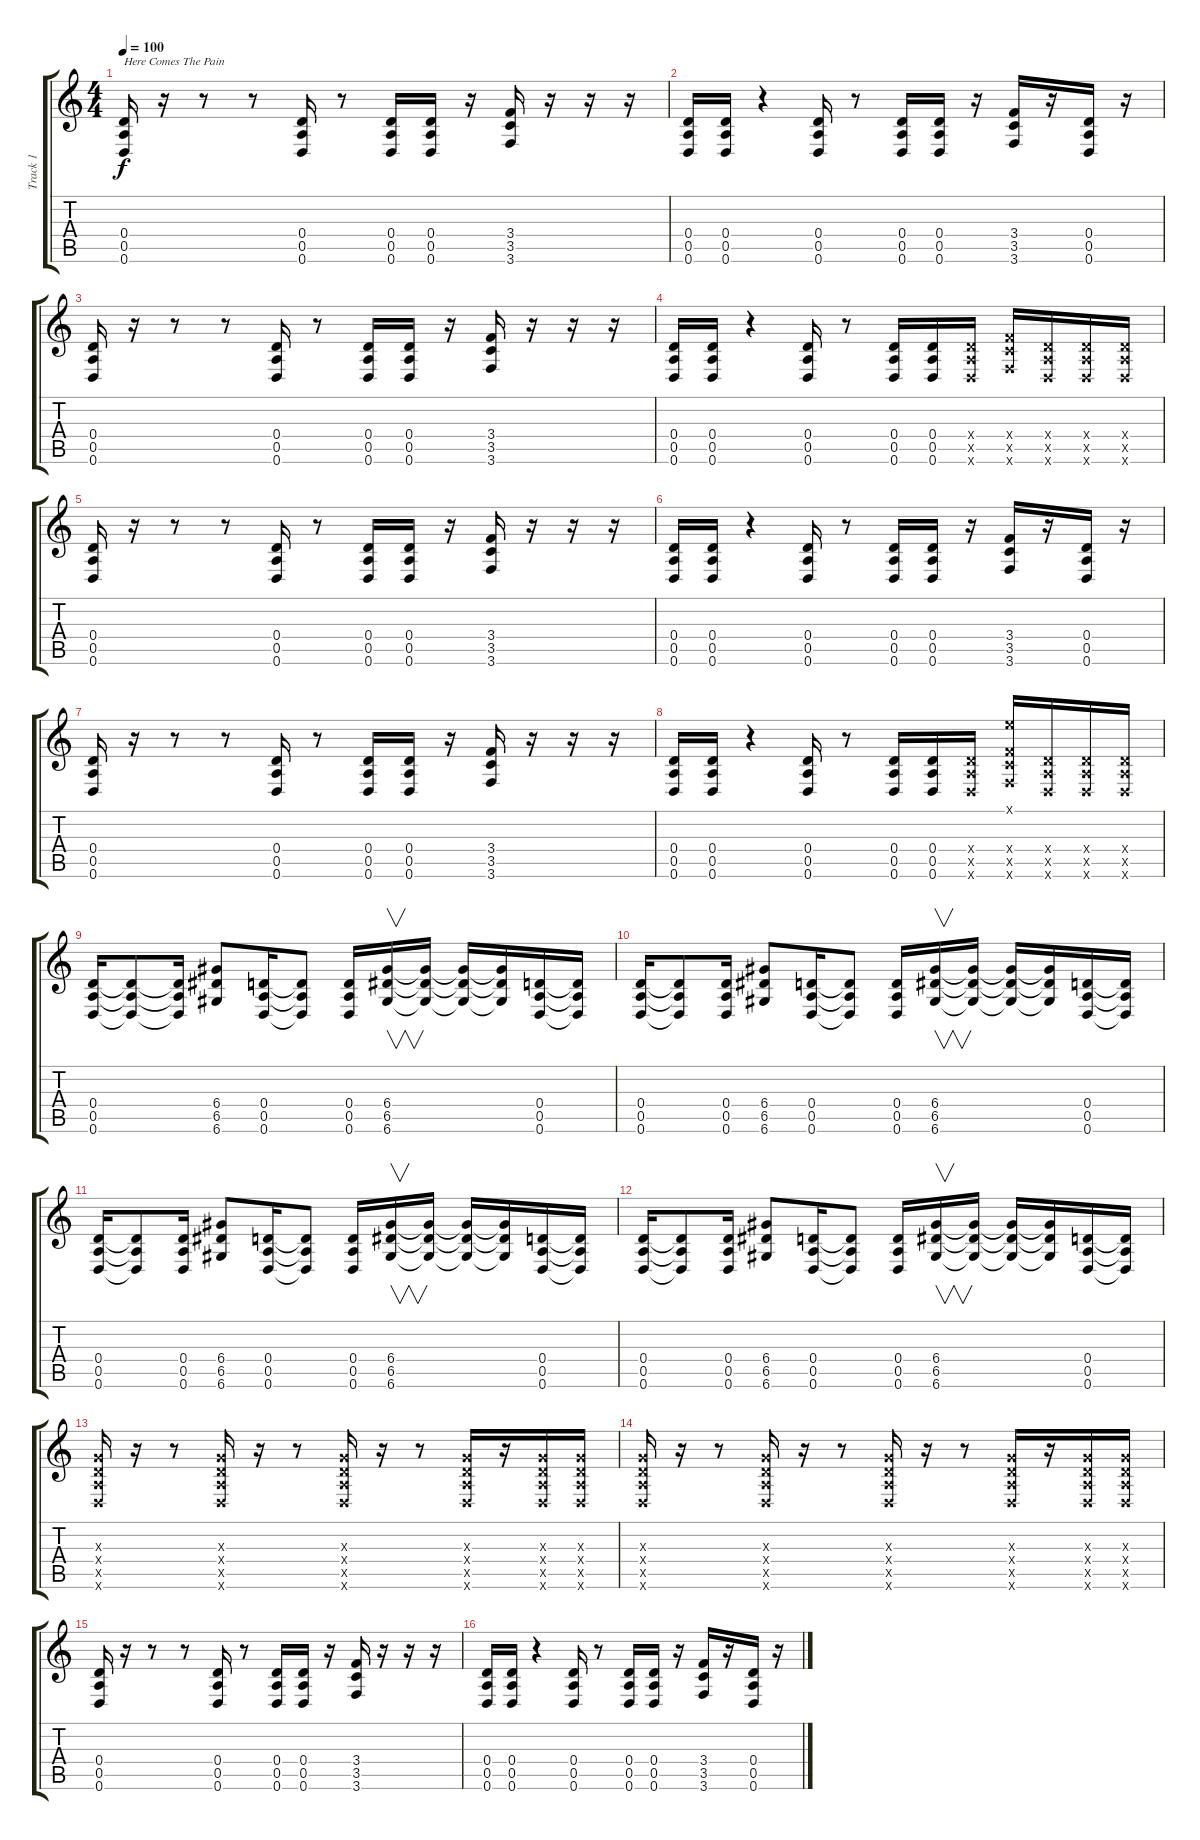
\track ("Track 1" "Track 1") {instrument distortionguitar}
\staff {score tabs}
\tuning (E4 B3 G3 D3 A2 D2) {hide}
\ts (4 4)
\tempo 100
\clef g2
\ks c
(0.4 0.5 0.6).16{txt "Here Comes The Pain" dy f instrument distortionguitar} r.16 r.8 r.8 (0.4 0.5 0.6).16 r.8 (0.4 0.5 0.6).16 (0.4 0.5 0.6).16 r.16 (3.4 3.5 3.6).16 r.16 r.16 r.16 |
(0.4 0.5 0.6).16 (0.4 0.5 0.6).16 r.4 (0.4 0.5 0.6).16 r.8 (0.4 0.5 0.6).16 (0.4 0.5 0.6).16 r.16 (3.4 3.5 3.6).16 r.16 (0.4 0.5 0.6).16 r.16 |
(0.4 0.5 0.6).16 r.16 r.8 r.8 (0.4 0.5 0.6).16 r.8 (0.4 0.5 0.6).16 (0.4 0.5 0.6).16 r.16 (3.4 3.5 3.6).16 r.16 r.16 r.16 |
(0.4 0.5 0.6).16 (0.4 0.5 0.6).16 r.4 (0.4 0.5 0.6).16 r.8 (0.4 0.5 0.6).16 (0.4 0.5 0.6).16 (0.4{x} 0.5{x} 0.6{x}).16 (3.4{x} 3.5{x} 3.6{x}).16 (0.4{x} 0.5{x} 0.6{x}).16 (0.4{x} 0.5{x} 0.6{x}).16 (0.4{x} 0.5{x} 0.6{x}).16 |
(0.4 0.5 0.6).16 r.16 r.8 r.8 (0.4 0.5 0.6).16 r.8 (0.4 0.5 0.6).16 (0.4 0.5 0.6).16 r.16 (3.4 3.5 3.6).16 r.16 r.16 r.16 |
(0.4 0.5 0.6).16 (0.4 0.5 0.6).16 r.4 (0.4 0.5 0.6).16 r.8 (0.4 0.5 0.6).16 (0.4 0.5 0.6).16 r.16 (3.4 3.5 3.6).16 r.16 (0.4 0.5 0.6).16 r.16 |
(0.4 0.5 0.6).16 r.16 r.8 r.8 (0.4 0.5 0.6).16 r.8 (0.4 0.5 0.6).16 (0.4 0.5 0.6).16 r.16 (3.4 3.5 3.6).16 r.16 r.16 r.16 |
(0.4 0.5 0.6).16 (0.4 0.5 0.6).16 r.4 (0.4 0.5 0.6).16 r.8 (0.4 0.5 0.6).16 (0.4 0.5 0.6).16 (0.4{x} 0.5{x} 0.6{x}).16 (0.1{x} 3.4{x} 3.5{x} 3.6{x}).16 (0.4{x} 0.5{x} 0.6{x}).16 (0.4{x} 0.5{x} 0.6{x}).16 (0.4{x} 0.5{x} 0.6{x}).16 |
(0.4 0.5 0.6).16 (0.4{t} 0.5{t} 0.6{t}).8 (0.4{t} 0.5{t} 0.6{t}).16 (6.4 6.5 6.6).8 (0.4 0.5 0.6).16 (0.4{t} 0.5{t} 0.6{t}).8 (0.4 0.5 0.6).16 (6.4 6.5 6.6).16{v} (6.4{t} 6.5{t} 6.6{t}).16 (6.4{t} 6.5{t} 6.6{t}).16 (6.4{t} 6.5{t} 6.6{t}).16 (0.4 0.5 0.6).16 (0.4{t} 0.5{t} 0.6{t}).16 |
(0.4 0.5 0.6).16 (0.4{t} 0.5{t} 0.6{t}).8 (0.4 0.5 0.6).16 (6.4 6.5 6.6).8 (0.4 0.5 0.6).16 (0.4{t} 0.5{t} 0.6{t}).8 (0.4 0.5 0.6).16 (6.4 6.5 6.6).16{v} (6.4{t} 6.5{t} 6.6{t}).16 (6.4{t} 6.5{t} 6.6{t}).16 (6.4{t} 6.5{t} 6.6{t}).16 (0.4 0.5 0.6).16 (0.4{t} 0.5{t} 0.6{t}).16 |
(0.4 0.5 0.6).16 (0.4{t} 0.5{t} 0.6{t}).8 (0.4 0.5 0.6).16 (6.4 6.5 6.6).8 (0.4 0.5 0.6).16 (0.4{t} 0.5{t} 0.6{t}).8 (0.4 0.5 0.6).16 (6.4 6.5 6.6).16{v} (6.4{t} 6.5{t} 6.6{t}).16 (6.4{t} 6.5{t} 6.6{t}).16 (6.4{t} 6.5{t} 6.6{t}).16 (0.4 0.5 0.6).16 (0.4{t} 0.5{t} 0.6{t}).16 |
(0.4 0.5 0.6).16 (0.4{t} 0.5{t} 0.6{t}).8 (0.4 0.5 0.6).16 (6.4 6.5 6.6).8 (0.4 0.5 0.6).16 (0.4{t} 0.5{t} 0.6{t}).8 (0.4 0.5 0.6).16 (6.4 6.5 6.6).16{v} (6.4{t} 6.5{t} 6.6{t}).16 (6.4{t} 6.5{t} 6.6{t}).16 (6.4{t} 6.5{t} 6.6{t}).16 (0.4 0.5 0.6).16 (0.4{t} 0.5{t} 0.6{t}).16 |
(0.3{x} 0.4{x} 0.5{x} 0.6{x}).16 r.16 r.8 (0.3{x} 0.4{x} 0.5{x} 0.6{x}).16 r.16 r.8 (0.3{x} 0.4{x} 0.5{x} 0.6{x}).16 r.16 r.8 (0.3{x} 0.4{x} 0.5{x} 0.6{x}).16 r.16 (0.3{x} 0.4{x} 0.5{x} 0.6{x}).16 (0.3{x} 0.4{x} 0.5{x} 0.6{x}).16 |
(0.3{x} 0.4{x} 0.5{x} 0.6{x}).16 r.16 r.8 (0.3{x} 0.4{x} 0.5{x} 0.6{x}).16 r.16 r.8 (0.3{x} 0.4{x} 0.5{x} 0.6{x}).16 r.16 r.8 (0.3{x} 0.4{x} 0.5{x} 0.6{x}).16 r.16 (0.3{x} 0.4{x} 0.5{x} 0.6{x}).16 (0.3{x} 0.4{x} 0.5{x} 0.6{x}).16 |
(0.4 0.5 0.6).16 r.16 r.8 r.8 (0.4 0.5 0.6).16 r.8 (0.4 0.5 0.6).16 (0.4 0.5 0.6).16 r.16 (3.4 3.5 3.6).16 r.16 r.16 r.16 |
(0.4 0.5 0.6).16 (0.4 0.5 0.6).16 r.4 (0.4 0.5 0.6).16 r.8 (0.4 0.5 0.6).16 (0.4 0.5 0.6).16 r.16 (3.4 3.5 3.6).16 r.16 (0.4 0.5 0.6).16 r.16
